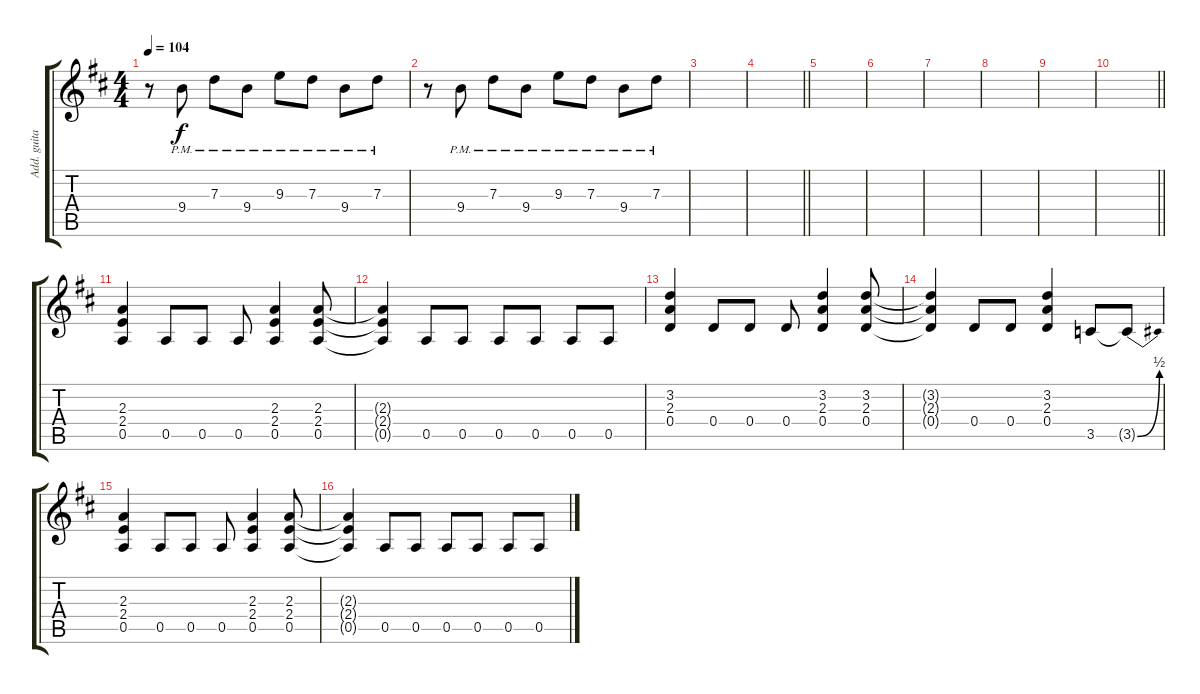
\track ("Add. guitar" "Add. guita") {instrument distortionguitar}
\staff {score tabs}
\tuning (E4 B3 G3 D3 A2 E2) {hide}
\ts (4 4)
\tempo 104
\clef g2
\ks d
r.8{dy f} 9.4{pm}.8 7.3{pm}.8 9.4{pm}.8 9.3{pm}.8 7.3{pm}.8 9.4{pm}.8 7.3{pm}.8 |
r.8 9.4{pm}.8 7.3{pm}.8 9.4{pm}.8 9.3{pm}.8 7.3{pm}.8 9.4{pm}.8 7.3{pm}.8 |
|
\barLineRight lightlight
|
|
|
|
|
|
\barLineRight lightlight
|
(2.3 2.4 0.5).4 0.5.8 0.5.8 0.5.8 (2.3 2.4 0.5).4 (2.3 2.4 0.5).8 |
(2.3{t} 2.4{t} 0.5{t}).4 0.5.8 0.5.8 0.5.8 0.5.8 0.5.8 0.5.8 |
(3.2 2.3 0.4).4 0.4.8 0.4.8 0.4.8 (3.2 2.3 0.4).4 (3.2 2.3 0.4).8 |
(3.2{t} 2.3{t} 0.4{t}).4 0.4.8 0.4.8 (3.2 2.3 0.4).4 3.5.8 3.5{be (bend 0 0 60 2) t}.8 |
(2.3 2.4 0.5).4 0.5.8 0.5.8 0.5.8 (2.3 2.4 0.5).4 (2.3 2.4 0.5).8 |
(2.3{t} 2.4{t} 0.5{t}).4 0.5.8 0.5.8 0.5.8 0.5.8 0.5.8 0.5.8
